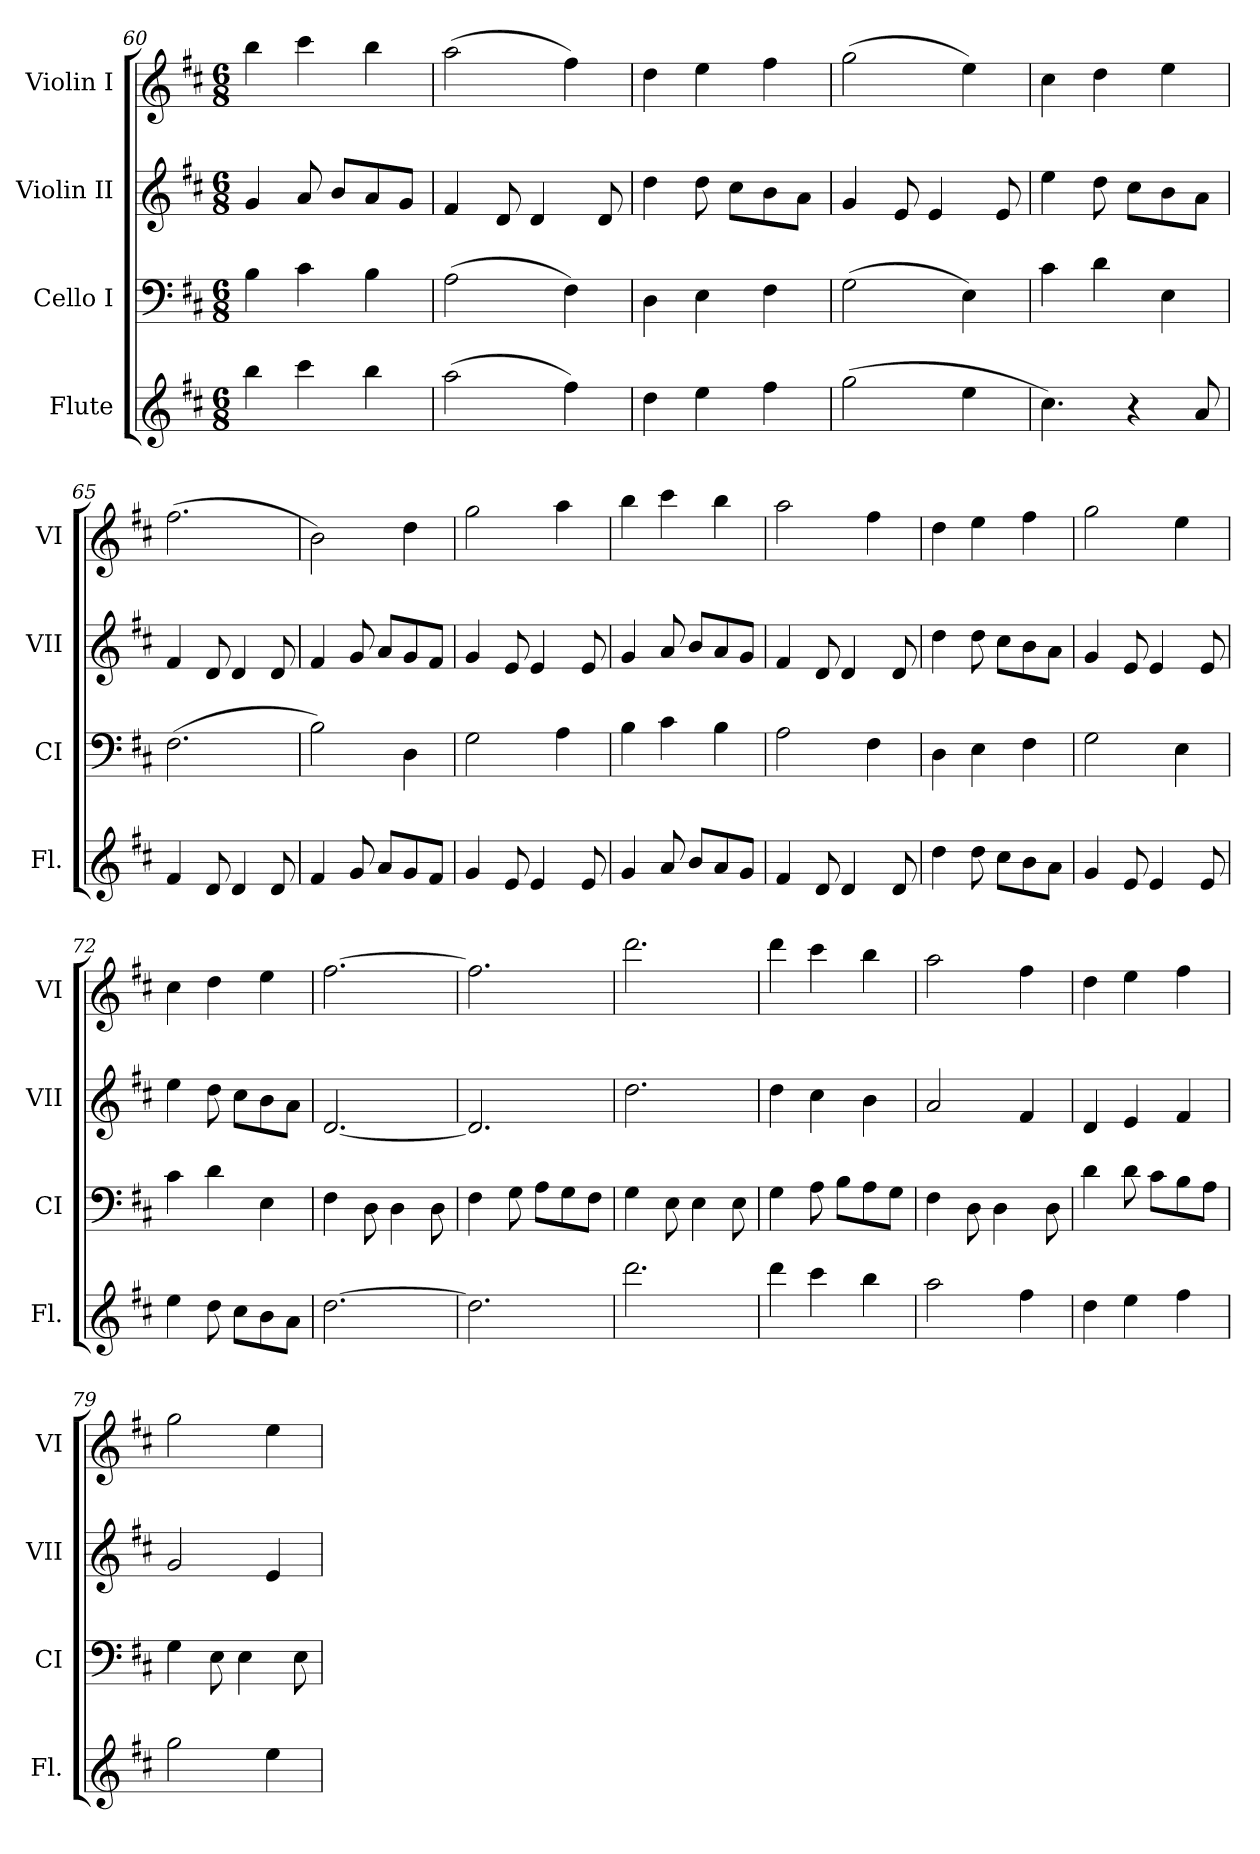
**kern	**kern	**kern	**kern
*part4	*part3	*part2	*part1
*staff4	*staff3	*staff2	*staff1
*I"Flute	*I"Cello I	*I"Violin II	*I"Violin I
*I'Fl.	*I'CI	*I'VII	*I'VI
!!LO:PB:g=z
*clefG2	*clefF4	*clefG2	*clefG2
*k[f#c#]	*k[f#c#]	*k[f#c#]	*k[f#c#]
*M6/8	*M6/8	*M6/8	*M6/8
=60	=60	=60	=60
4bb\	4B\	4g/	4bb\
4ccc#\	4c#\	8a/	4ccc#\
.	.	8b/L	.
4bb\	4B\	8a/	4bb\
.	.	8g/J	.
=61	=61	=61	=61
(>2aa\	(>2A\	4f#/	(>2aa\
.	.	8d/	.
.	.	4d/	.
4ff#\)	4F#\)	.	4ff#\)
.	.	8d/	.
=62	=62	=62	=62
4dd\	4D\	4dd\	4dd\
4ee\	4E\	8dd\	4ee\
.	.	8cc#\L	.
4ff#\	4F#\	8b\	4ff#\
.	.	8a\J	.
=63	=63	=63	=63
(>2gg\	(>2G\	4g/	(>2gg\
.	.	8e/	.
.	.	4e/	.
4ee\	4E\)	.	4ee\)
.	.	8e/	.
=64	=64	=64	=64
4.cc#\)	4c#\	4ee\	4cc#\
.	4d\	8dd\	4dd\
4r	.	8cc#\L	.
.	4E\	8b\	4ee\
8a/	.	8a\J	.
=65	=65	=65	=65
4f#/	(>2.F#\	4f#/	(>2.ff#\
8d/	.	8d/	.
4d/	.	4d/	.
8d/	.	8d/	.
=66	=66	=66	=66
4f#/	2B\)	4f#/	2b\)
8g/	.	8g/	.
8a/L	.	8a/L	.
8g/	4D\	8g/	4dd\
8f#/J	.	8f#/J	.
!!LO:LB:g=z
=67	=67	=67	=67
4g/	2G\	4g/	2gg\
8e/	.	8e/	.
4e/	.	4e/	.
.	4A\	.	4aa\
8e/	.	8e/	.
=68	=68	=68	=68
4g/	4B\	4g/	4bb\
8a/	4c#\	8a/	4ccc#\
8b/L	.	8b/L	.
8a/	4B\	8a/	4bb\
8g/J	.	8g/J	.
=69	=69	=69	=69
4f#/	2A\	4f#/	2aa\
8d/	.	8d/	.
4d/	.	4d/	.
.	4F#\	.	4ff#\
8d/	.	8d/	.
=70	=70	=70	=70
4dd\	4D\	4dd\	4dd\
8dd\	4E\	8dd\	4ee\
8cc#\L	.	8cc#\L	.
8b\	4F#\	8b\	4ff#\
8a\J	.	8a\J	.
=71	=71	=71	=71
4g/	2G\	4g/	2gg\
8e/	.	8e/	.
4e/	.	4e/	.
.	4E\	.	4ee\
8e/	.	8e/	.
=72	=72	=72	=72
4ee\	4c#\	4ee\	4cc#\
8dd\	4d\	8dd\	4dd\
8cc#\L	.	8cc#\L	.
8b\	4E\	8b\	4ee\
8a\J	.	8a\J	.
=73	=73	=73	=73
[2.dd\	4F#\	[2.d/	[2.ff#\
.	8D\	.	.
.	4D\	.	.
.	8D\	.	.
!!LO:LB:g=z
=74	=74	=74	=74
2.dd\]	4F#\	2.d/]	2.ff#\]
.	8G\	.	.
.	8A\L	.	.
.	8G\	.	.
.	8F#\J	.	.
=75	=75	=75	=75
2.ddd\	4G\	2.dd\	2.ddd\
.	8E\	.	.
.	4E\	.	.
.	8E\	.	.
=76	=76	=76	=76
4ddd\	4G\	4dd\	4ddd\
4ccc#\	8A\	4cc#\	4ccc#\
.	8B\L	.	.
4bb\	8A\	4b\	4bb\
.	8G\J	.	.
=77	=77	=77	=77
2aa\	4F#\	2a/	2aa\
.	8D\	.	.
.	4D\	.	.
4ff#\	.	4f#/	4ff#\
.	8D\	.	.
=78	=78	=78	=78
4dd\	4d\	4d/	4dd\
4ee\	8d\	4e/	4ee\
.	8c#\L	.	.
4ff#\	8B\	4f#/	4ff#\
.	8A\J	.	.
=79	=79	=79	=79
2gg\	4G\	2g/	2gg\
.	8E\	.	.
.	4E\	.	.
4ee\	.	4e/	4ee\
.	8E\	.	.
=	=	=	=
*-	*-	*-	*-
